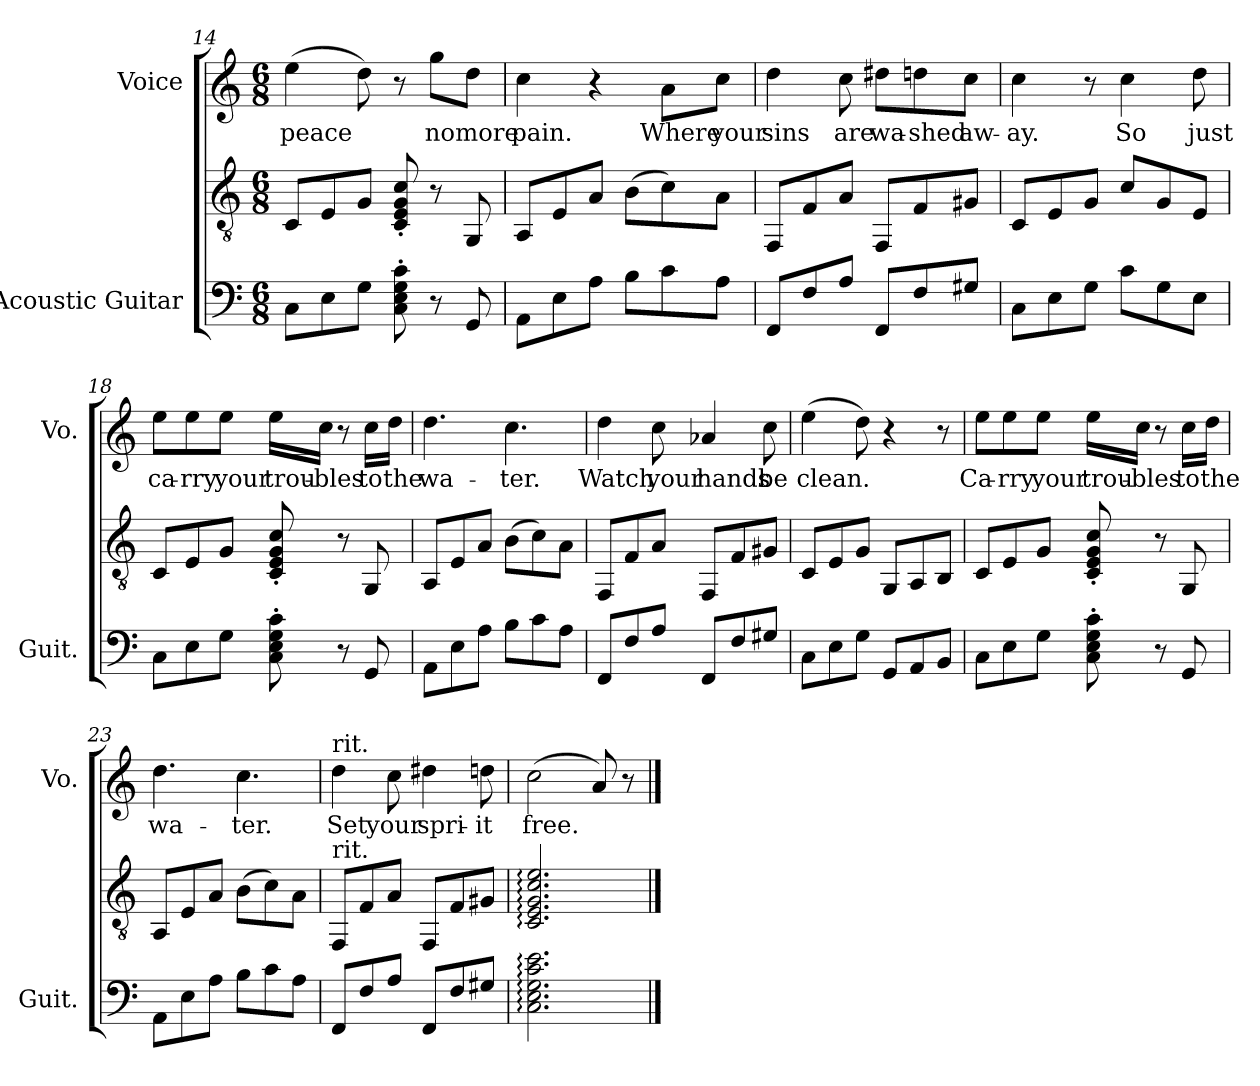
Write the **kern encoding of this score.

**kern	**kern	**kern	**text
*part2	*part2	*part1	*part1
*staff3	*staff2	*staff1	*staff1
*I"Acoustic Guitar	*	*I"Voice	*
*I'Guit.	*	*I'Vo.	*
*	*clefGv2	*clefG2	*
*k[]	*k[]	*k[]	*
*M6/8	*M6/8	*M6/8	*
=14	=14	=14	=14
!	!	!	!LO:LY:b
8CL	8C/L	(>4ee\	peace
8E	8E/	.	.
8GJ	8G/J	8dd\)	.
8C' 8E' 8G' 8c'	8C/' 8E/' 8G/' 8c/'	8r	.
!	!	!	!LO:LY:b
8r	8r	8gg\L	no
!	!	!	!LO:LY:b
8GG	8GG/	8dd\J	more
=15	=15	=15	=15
!	!	!	!LO:LY:b
8AAL	8AA/L	4cc\	pain.
8E	8E/	.	.
8AJ	8A/J	4r	.
8BL	(>8B\L	.	.
!	!	!	!LO:LY:b
8c	8c\)	8a\L	Where
!	!	!	!LO:LY:b
8AJ	8A\J	8cc\J	your
=16	=16	=16	=16
!	!	!	!LO:LY:b
8FFL	8FF/L	4dd\	sins
8F	8F/	.	.
!	!	!	!LO:LY:b
8AJ	8A/J	8cc\	are
!	!	!	!LO:LY:b
8FFL	8FF/L	8dd#X\L	wa-
!	!	!	!LO:LY:b
8F	8F/	8ddn\	-shed
!	!	!	!LO:LY:b
8G#J	8G#X/J	8cc\J	aw-
!!LO:LB:g=z
=17	=17	=17	=17
!	!	!	!LO:LY:b
8CL	8C/L	4cc\	-ay.
8E	8E/	.	.
8GJ	8G/J	8r	.
!	!	!	!LO:LY:b
8cL	8c/L	4cc\	So
8G	8G/	.	.
!	!	!	!LO:LY:b
8EJ	8E/J	8dd\	just
=18	=18	=18	=18
!	!	!	!LO:LY:b
8CL	8C/L	8ee\L	ca-
!	!	!	!LO:LY:b
8E	8E/	8ee\	-rry
!	!	!	!LO:LY:b
8GJ	8G/J	8ee\J	your
!	!	!	!LO:LY:b
8C' 8E' 8G' 8c'	8C/' 8E/' 8G/' 8c/'	16ee\LL	trou-
!	!	!	!LO:LY:b
.	.	16cc\JJ	-bles
8r	8r	8r	.
!	!	!	!LO:LY:b
8GG	8GG/	16cc\LL	to
!	!	!	!LO:LY:b
.	.	16dd\JJ	the
=19	=19	=19	=19
!	!	!	!LO:LY:b
8AAL	8AA/L	4.dd\	wa-
8E	8E/	.	.
8AJ	8A/J	.	.
!	!	!	!LO:LY:b
8BL	(>8B\L	4.cc\	-ter.
8c	8c\)	.	.
8AJ	8A\J	.	.
=20	=20	=20	=20
!	!	!	!LO:LY:b
8FFL	8FF/L	4dd\	Watch
8F	8F/	.	.
!	!	!	!LO:LY:b
8AJ	8A/J	8cc\	your
!	!	!	!LO:LY:b
8FFL	8FF/L	4a-X/	hands
8F	8F/	.	.
!	!	!	!LO:LY:b
8G#J	8G#X/J	8cc\	be
!!LO:PB:g=z
=21	=21	=21	=21
!	!	!	!LO:LY:b
8CL	8C/L	(>4ee\	-clean.
8E	8E/	.	.
8GJ	8G/J	8dd\)	.
8GGL	8GG/L	4r	.
8AA	8AA/	.	.
8BBJ	8BB/J	8r	.
=22	=22	=22	=22
!	!	!	!LO:LY:b
8CL	8C/L	8ee\L	Ca-
!	!	!	!LO:LY:b
8E	8E/	8ee\	-rry
!	!	!	!LO:LY:b
8GJ	8G/J	8ee\J	your
!	!	!	!LO:LY:b
8C' 8E' 8G' 8c'	8C/' 8E/' 8G/' 8c/'	16ee\LL	trou-
!	!	!	!LO:LY:b
.	.	16cc\JJ	-bles
8r	8r	8r	.
!	!	!	!LO:LY:b
8GG	8GG/	16cc\LL	to
!	!	!	!LO:LY:b
.	.	16dd\JJ	the
=23	=23	=23	=23
!	!	!	!LO:LY:b
8AAL	8AA/L	4.dd\	wa-
8E	8E/	.	.
8AJ	8A/J	.	.
!	!	!	!LO:LY:b
8BL	(>8B\L	4.cc\	-ter.
8c	8c\)	.	.
8AJ	8A\J	.	.
=24	=24	=24	=24
!	!	!LO:TX:a:t=rit.	!
!	!LO:TX:a:t=rit.	!	!
!	!	!	!LO:LY:b
8FFL	8FF/L	4dd\	Set
8F	8F/	.	.
!	!	!	!LO:LY:b
8AJ	8A/J	8cc\	your
!	!	!	!LO:LY:b
8FFL	8FF/L	4dd#X\	spri-
8F	8F/	.	.
!	!	!	!LO:LY:b
8G#J	8G#X/J	8ddn\	-it
!!LO:LB:g=z
=25	=25	=25	=25
!	!	!	!LO:LY:b
2.C: 2.E: 2.G: 2.c: 2.e:	2.C/: 2.E/: 2.G/: 2.c/: 2.e/:	(>2cc\	free.
.	.	8a/)	.
.	.	8r	.
==	==	==	==
*-	*-	*-	*-
